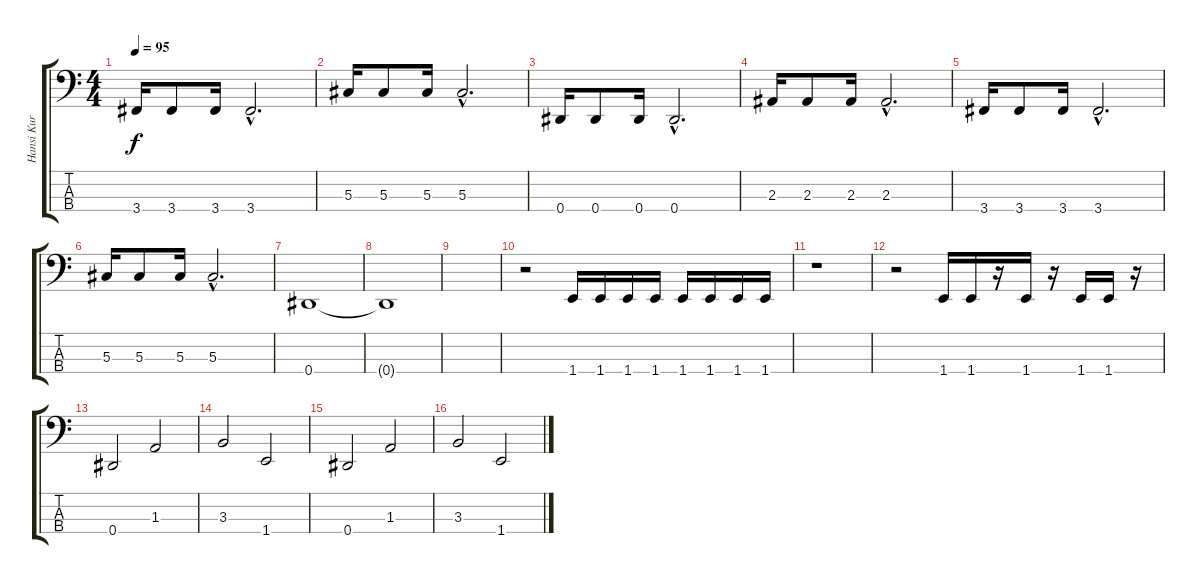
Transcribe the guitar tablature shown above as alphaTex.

\track (" Hansi Kursch" " Hansi Kur") {instrument electricbasspick}
\staff {score tabs}
\tuning (Gb2 Db2 Ab1 Eb1) {hide}
\ts (4 4)
\tempo 95
\clef f4
\ks c
3.4.16{dy f} 3.4.8 3.4.16 3.4{hac}.2{d} |
5.3.16 5.3.8 5.3.16 5.3{hac}.2{d} |
0.4.16 0.4.8 0.4.16 0.4{hac}.2{d} |
2.3.16 2.3.8 2.3.16 2.3{hac}.2{d} |
3.4.16 3.4.8 3.4.16 3.4{hac}.2{d} |
5.3.16 5.3.8 5.3.16 5.3{hac}.2{d} |
0.4.1 |
0.4{t}.1 |
|
r.2 1.4.16 1.4.16 1.4.16 1.4.16 1.4.16 1.4.16 1.4.16 1.4.16 |
r.1 |
r.2 1.4.16 1.4.16 r.16 1.4.16 r.16 1.4.16 1.4.16 r.16 |
0.4.2 1.3.2 |
3.3.2 1.4.2 |
0.4.2 1.3.2 |
3.3.2 1.4.2
